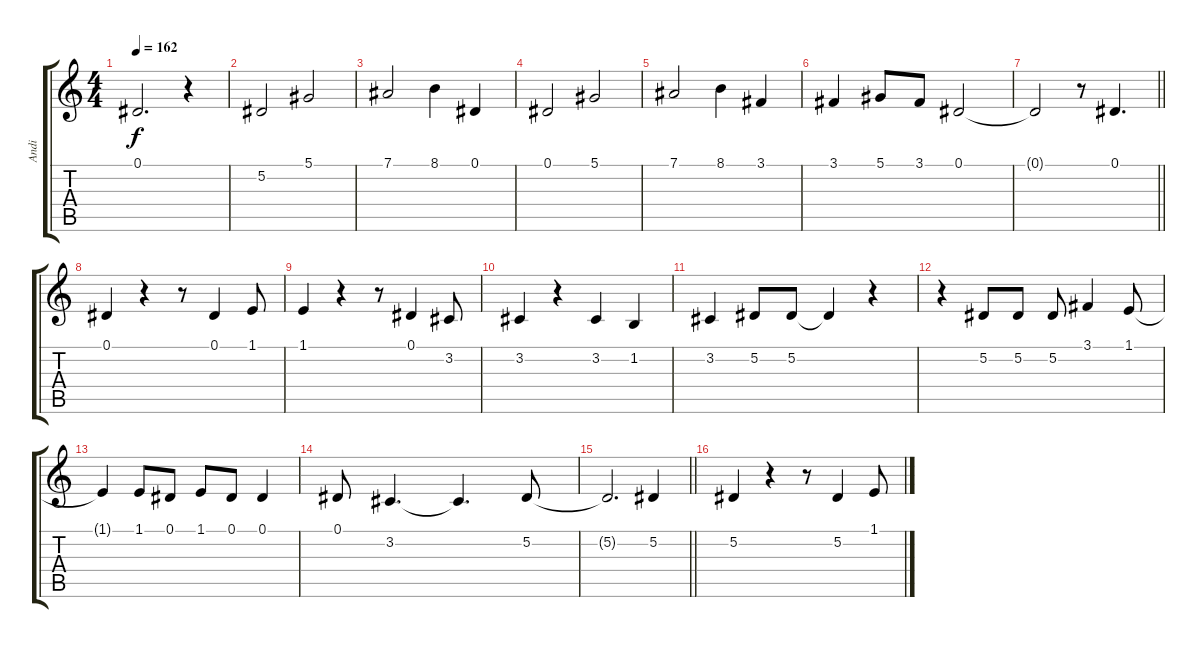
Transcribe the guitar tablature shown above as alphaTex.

\track ("Andi" "Andi") {instrument lead1square}
\staff {score tabs}
\tuning (Eb4 Bb3 Gb3 Db3 Ab2 Eb2) {hide}
\ts (4 4)
\tempo 162
\clef g2
\ks aminor
0.1{t}.2{d dy f} r.4 |
5.2.2 5.1.2 |
7.1.2 8.1.4 0.1.4 |
0.1.2 5.1.2 |
7.1.2 8.1.4 3.1.4 |
3.1.4 5.1.8 3.1.8 0.1.2 |
\barLineRight lightlight
0.1{t}.2 r.8 0.1.4{d} |
0.1.4 r.4 r.8 0.1.4 1.1.8 |
1.1.4 r.4 r.8 0.1.4 3.2.8 |
3.2.4 r.4 3.2.4 1.2.4 |
3.2.4 5.2.8 5.2.8 5.2{t}.4 r.4 |
r.4 5.2.8 5.2.8 5.2.8 3.1.4 1.1.8 |
1.1{t}.4 1.1.8 0.1.8 1.1.8 0.1.8 0.1.4 |
0.1.8 3.2.4{d} 3.2{t}.4{d} 5.2.8 |
\barLineRight lightlight
5.2{t}.2{d} 5.2.4 |
5.2.4 r.4 r.8 5.2.4 1.1.8
